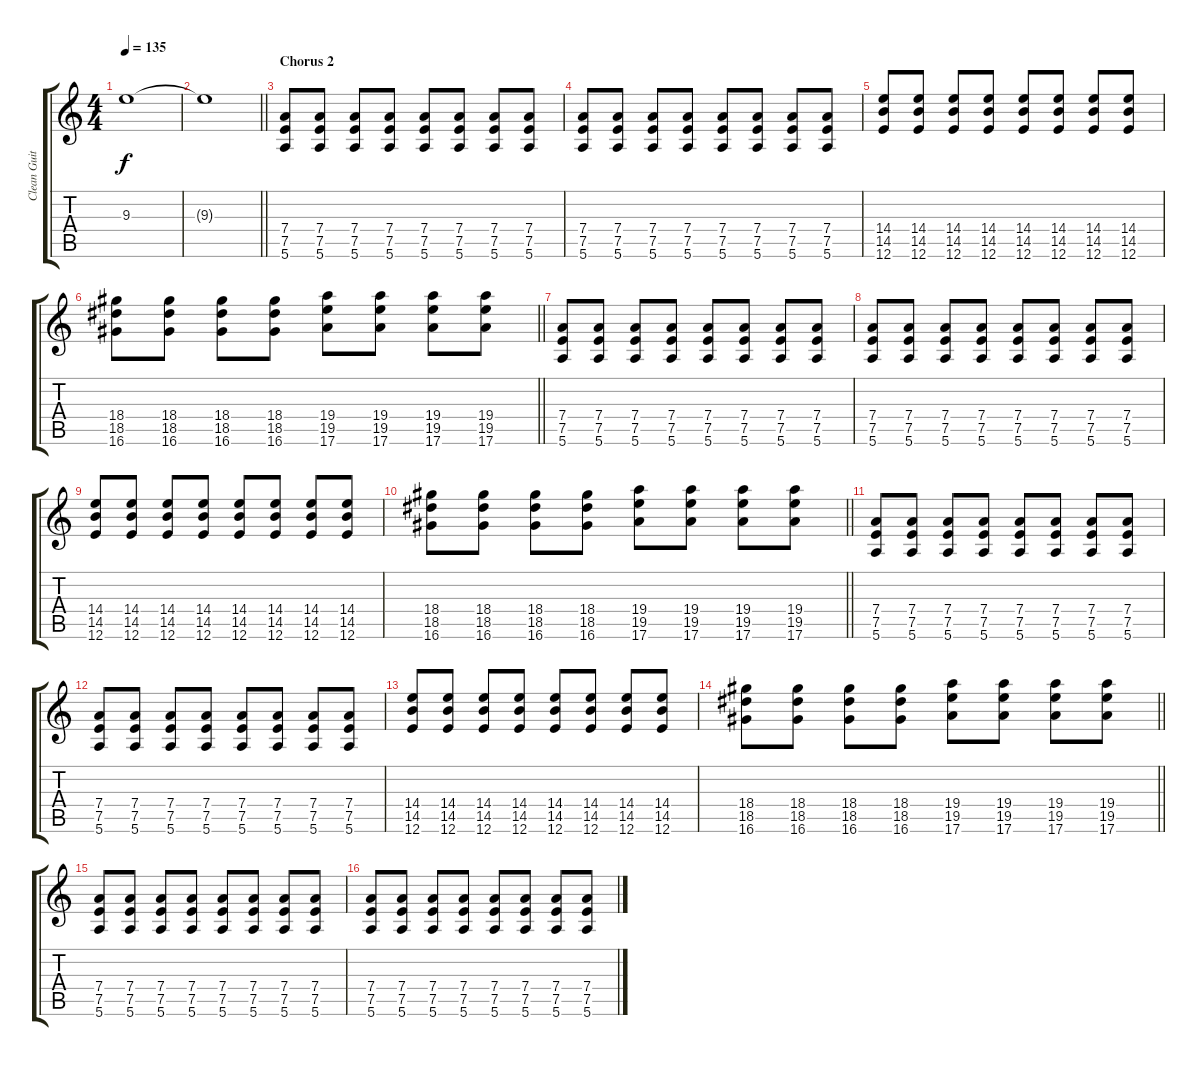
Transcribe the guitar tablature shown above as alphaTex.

\track ("Clean Guitar" "Clean Guit") {instrument electricguitarjazz}
\staff {score tabs}
\tuning (E4 B3 G3 D3 A2 E2) {hide}
\ts (4 4)
\tempo 135
\clef g2
\ks c
9.3{t}.1{dy f} |
\barLineRight lightlight
9.3{t}.1 |
\section ("" "Chorus 2")
(7.4 7.5 5.6).8{volume 8 instrument distortionguitar} (7.4 7.5 5.6).8 (7.4 7.5 5.6).8 (7.4 7.5 5.6).8 (7.4 7.5 5.6).8 (7.4 7.5 5.6).8 (7.4 7.5 5.6).8 (7.4 7.5 5.6).8 |
(7.4 7.5 5.6).8 (7.4 7.5 5.6).8 (7.4 7.5 5.6).8 (7.4 7.5 5.6).8 (7.4 7.5 5.6).8 (7.4 7.5 5.6).8 (7.4 7.5 5.6).8 (7.4 7.5 5.6).8 |
(14.4 14.5 12.6).8 (14.4 14.5 12.6).8 (14.4 14.5 12.6).8 (14.4 14.5 12.6).8 (14.4 14.5 12.6).8 (14.4 14.5 12.6).8 (14.4 14.5 12.6).8 (14.4 14.5 12.6).8 |
\barLineRight lightlight
(18.4 18.5 16.6).8 (18.4 18.5 16.6).8 (18.4 18.5 16.6).8 (18.4 18.5 16.6).8 (19.4 19.5 17.6).8 (19.4 19.5 17.6).8 (19.4 19.5 17.6).8 (19.4 19.5 17.6).8 |
(7.4 7.5 5.6).8 (7.4 7.5 5.6).8 (7.4 7.5 5.6).8 (7.4 7.5 5.6).8 (7.4 7.5 5.6).8 (7.4 7.5 5.6).8 (7.4 7.5 5.6).8 (7.4 7.5 5.6).8 |
(7.4 7.5 5.6).8 (7.4 7.5 5.6).8 (7.4 7.5 5.6).8 (7.4 7.5 5.6).8 (7.4 7.5 5.6).8 (7.4 7.5 5.6).8 (7.4 7.5 5.6).8 (7.4 7.5 5.6).8 |
(14.4 14.5 12.6).8 (14.4 14.5 12.6).8 (14.4 14.5 12.6).8 (14.4 14.5 12.6).8 (14.4 14.5 12.6).8 (14.4 14.5 12.6).8 (14.4 14.5 12.6).8 (14.4 14.5 12.6).8 |
\barLineRight lightlight
(18.4 18.5 16.6).8 (18.4 18.5 16.6).8 (18.4 18.5 16.6).8 (18.4 18.5 16.6).8 (19.4 19.5 17.6).8 (19.4 19.5 17.6).8 (19.4 19.5 17.6).8 (19.4 19.5 17.6).8 |
(7.4 7.5 5.6).8 (7.4 7.5 5.6).8 (7.4 7.5 5.6).8 (7.4 7.5 5.6).8 (7.4 7.5 5.6).8 (7.4 7.5 5.6).8 (7.4 7.5 5.6).8 (7.4 7.5 5.6).8 |
(7.4 7.5 5.6).8 (7.4 7.5 5.6).8 (7.4 7.5 5.6).8 (7.4 7.5 5.6).8 (7.4 7.5 5.6).8 (7.4 7.5 5.6).8 (7.4 7.5 5.6).8 (7.4 7.5 5.6).8 |
(14.4 14.5 12.6).8 (14.4 14.5 12.6).8 (14.4 14.5 12.6).8 (14.4 14.5 12.6).8 (14.4 14.5 12.6).8 (14.4 14.5 12.6).8 (14.4 14.5 12.6).8 (14.4 14.5 12.6).8 |
\barLineRight lightlight
(18.4 18.5 16.6).8 (18.4 18.5 16.6).8 (18.4 18.5 16.6).8 (18.4 18.5 16.6).8 (19.4 19.5 17.6).8 (19.4 19.5 17.6).8 (19.4 19.5 17.6).8 (19.4 19.5 17.6).8 |
(7.4 7.5 5.6).8 (7.4 7.5 5.6).8 (7.4 7.5 5.6).8 (7.4 7.5 5.6).8 (7.4 7.5 5.6).8 (7.4 7.5 5.6).8 (7.4 7.5 5.6).8 (7.4 7.5 5.6).8 |
(7.4 7.5 5.6).8 (7.4 7.5 5.6).8 (7.4 7.5 5.6).8 (7.4 7.5 5.6).8 (7.4 7.5 5.6).8 (7.4 7.5 5.6).8 (7.4 7.5 5.6).8 (7.4 7.5 5.6).8
